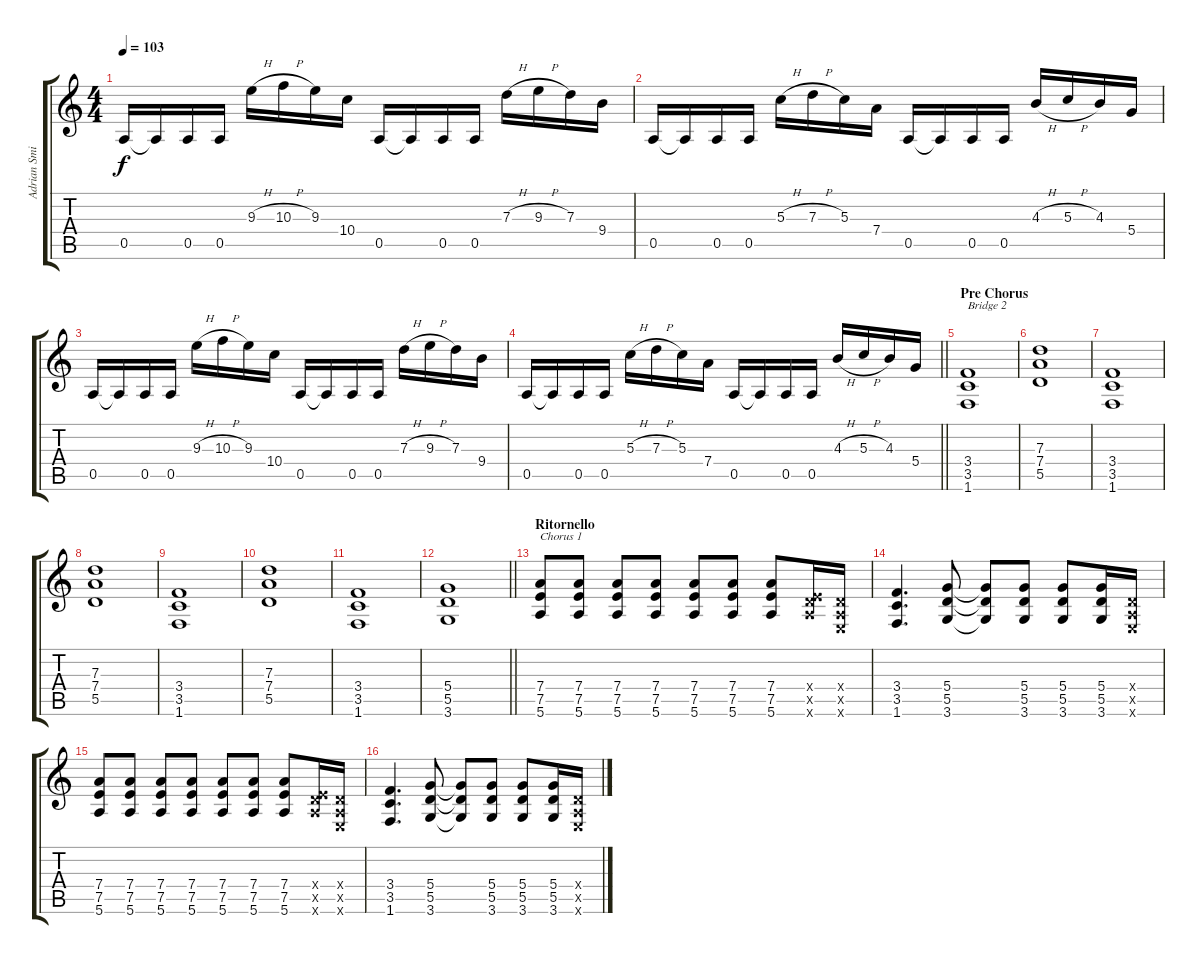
\track ("Adrian Smith" "Adrian Smi") {instrument electricguitarclean}
\staff {score tabs}
\tuning (E4 B3 G3 D3 A2 E2) {hide}
\ts (4 4)
\tempo 103
\clef g2
\ks c
0.5.16{dy f} 0.5{t}.16 0.5.16 0.5.16 9.3{h}.16 10.3{h}.16 9.3.16 10.4.16 0.5.16 0.5{t}.16 0.5.16 0.5.16 7.3{h}.16 9.3{h}.16 7.3.16 9.4.16 |
0.5.16 0.5{t}.16 0.5.16 0.5.16 5.3{h}.16 7.3{h}.16 5.3.16 7.4.16 0.5.16 0.5{t}.16 0.5.16 0.5.16 4.3{h}.16 5.3{h}.16 4.3.16 5.4.16 |
0.5.16 0.5{t}.16 0.5.16 0.5.16 9.3{h}.16 10.3{h}.16 9.3.16 10.4.16 0.5.16 0.5{t}.16 0.5.16 0.5.16 7.3{h}.16 9.3{h}.16 7.3.16 9.4.16 |
\barLineRight lightlight
0.5.16 0.5{t}.16 0.5.16 0.5.16 5.3{h}.16 7.3{h}.16 5.3.16 7.4.16 0.5.16 0.5{t}.16 0.5.16 0.5.16 4.3{h}.16 5.3{h}.16 4.3.16 5.4.16 |
\section ("" "Pre Chorus")
(3.4 3.5 1.6).1{txt "Bridge 2" instrument distortionguitar} |
(7.3 7.4 5.5).1 |
(3.4 3.5 1.6).1 |
(7.3 7.4 5.5).1 |
(3.4 3.5 1.6).1 |
(7.3 7.4 5.5).1 |
(3.4 3.5 1.6).1 |
\barLineRight lightlight
(5.4 5.5 3.6).1 |
\section ("" "Ritornello")
(7.4 7.5 5.6).8{txt "Chorus 1"} (7.4 7.5 5.6).8 (7.4 7.5 5.6).8 (7.4 7.5 5.6).8 (7.4 7.5 5.6).8 (7.4 7.5 5.6).8 (7.4 7.5 5.6).8 (0.4{x} 7.5{x} 5.6{x}).16 (0.4{x} 0.5{x} 0.6{x}).16 |
(3.4 3.5 1.6).4{d} (5.4 5.5 3.6).8 (5.4{t} 5.5{t} 3.6{t}).8 (5.4 5.5 3.6).8 (5.4 5.5 3.6).8 (5.4 5.5 3.6).16 (0.4{x} 0.5{x} 0.6{x}).16 |
(7.4 7.5 5.6).8 (7.4 7.5 5.6).8 (7.4 7.5 5.6).8 (7.4 7.5 5.6).8 (7.4 7.5 5.6).8 (7.4 7.5 5.6).8 (7.4 7.5 5.6).8 (0.4{x} 7.5{x} 5.6{x}).16 (0.4{x} 0.5{x} 0.6{x}).16 |
(3.4 3.5 1.6).4{d} (5.4 5.5 3.6).8 (5.4{t} 5.5{t} 3.6{t}).8 (5.4 5.5 3.6).8 (5.4 5.5 3.6).8 (5.4 5.5 3.6).16 (0.4{x} 0.5{x} 0.6{x}).16
